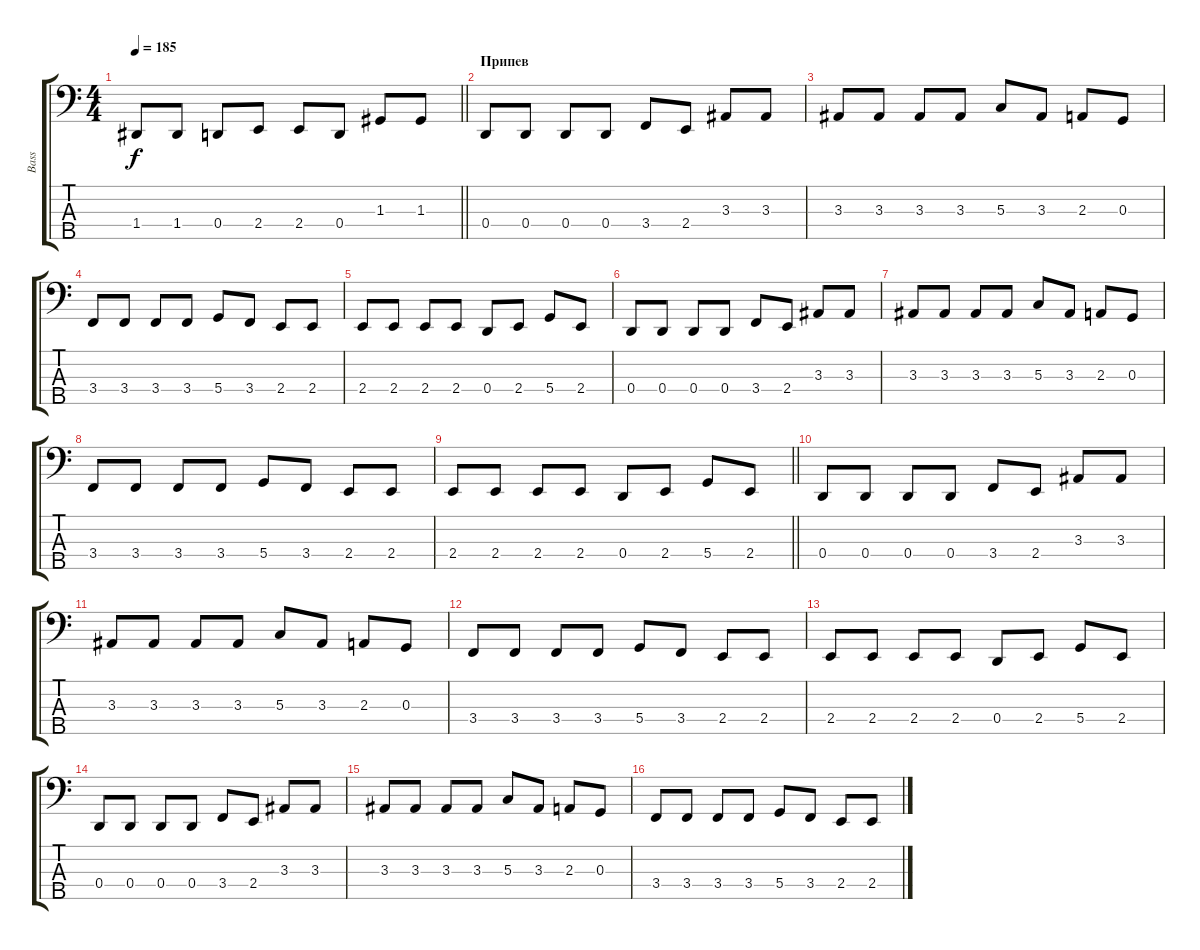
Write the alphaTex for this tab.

\track ("Bass" "Bass") {instrument electricbasspick}
\staff {score tabs}
\tuning (F2 C2 G1 D1 A0) {hide}
\ts (4 4)
\tempo 185
\clef f4
\barLineRight lightlight
\ks c
1.4.8{dy f} 1.4.8 0.4.8 2.4.8 2.4.8 0.4.8 1.3.8 1.3.8 |
\section ("" "Припев")
0.4.8 0.4.8 0.4.8 0.4.8 3.4.8 2.4.8 3.3.8 3.3.8 |
3.3.8 3.3.8 3.3.8 3.3.8 5.3.8 3.3.8 2.3.8 0.3.8 |
3.4.8 3.4.8 3.4.8 3.4.8 5.4.8 3.4.8 2.4.8 2.4.8 |
2.4.8 2.4.8 2.4.8 2.4.8 0.4.8 2.4.8 5.4.8 2.4.8 |
0.4.8 0.4.8 0.4.8 0.4.8 3.4.8 2.4.8 3.3.8 3.3.8 |
3.3.8 3.3.8 3.3.8 3.3.8 5.3.8 3.3.8 2.3.8 0.3.8 |
3.4.8 3.4.8 3.4.8 3.4.8 5.4.8 3.4.8 2.4.8 2.4.8 |
\barLineRight lightlight
2.4.8 2.4.8 2.4.8 2.4.8 0.4.8 2.4.8 5.4.8 2.4.8 |
0.4.8 0.4.8 0.4.8 0.4.8 3.4.8 2.4.8 3.3.8 3.3.8 |
3.3.8 3.3.8 3.3.8 3.3.8 5.3.8 3.3.8 2.3.8 0.3.8 |
3.4.8 3.4.8 3.4.8 3.4.8 5.4.8 3.4.8 2.4.8 2.4.8 |
2.4.8 2.4.8 2.4.8 2.4.8 0.4.8 2.4.8 5.4.8 2.4.8 |
0.4.8 0.4.8 0.4.8 0.4.8 3.4.8 2.4.8 3.3.8 3.3.8 |
3.3.8 3.3.8 3.3.8 3.3.8 5.3.8 3.3.8 2.3.8 0.3.8 |
3.4.8 3.4.8 3.4.8 3.4.8 5.4.8 3.4.8 2.4.8 2.4.8
